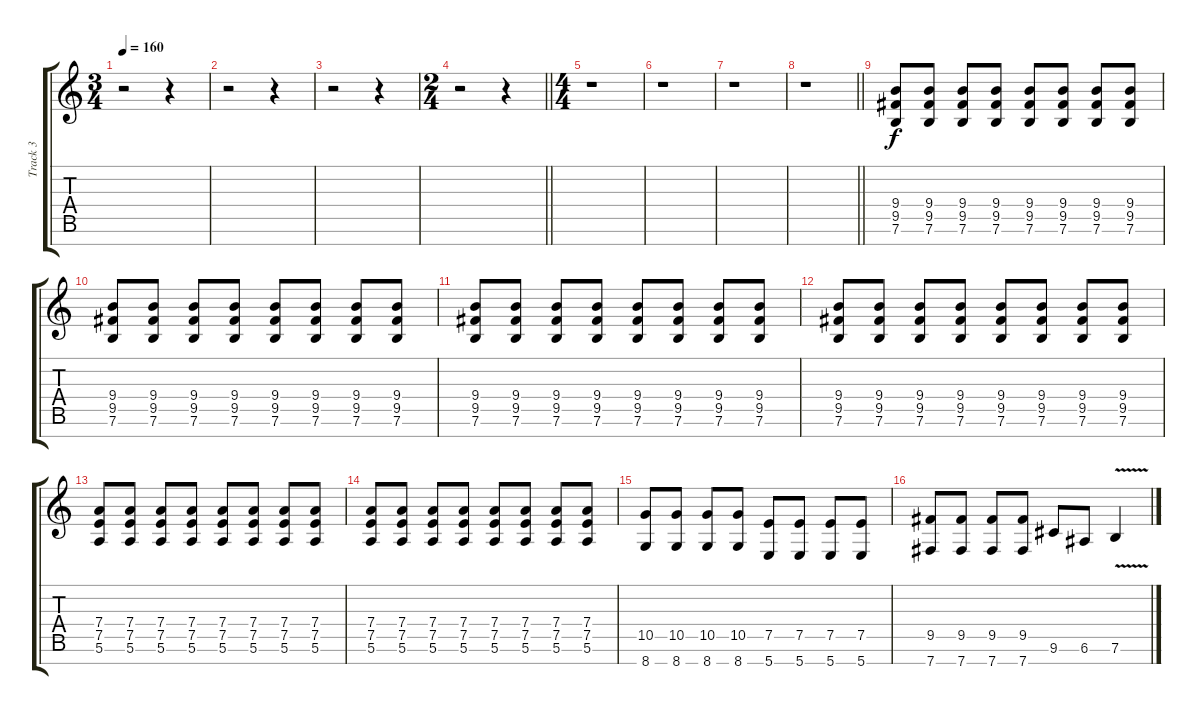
\track ("Track 3" "Track 3") {instrument distortionguitar}
\staff {score tabs}
\tuning (E4 B3 G3 D3 A2 E2 B1) {hide}
\ts (3 4)
\tempo 160
\clef g2
\ks c
r.2{dy f} r.4 |
r.2 r.4 |
r.2 r.4 |
\ts (2 4)
\barLineRight lightlight
r.2 r.4 |
\ts (4 4)
\section ("" "")
r.1 |
r.1 |
r.1 |
\barLineRight lightlight
r.1 |
\section ("" "")
(9.4 9.5 7.6).8 (9.4 9.5 7.6).8 (9.4 9.5 7.6).8 (9.4 9.5 7.6).8 (9.4 9.5 7.6).8 (9.4 9.5 7.6).8 (9.4 9.5 7.6).8 (9.4 9.5 7.6).8 |
(9.4 9.5 7.6).8 (9.4 9.5 7.6).8 (9.4 9.5 7.6).8 (9.4 9.5 7.6).8 (9.4 9.5 7.6).8 (9.4 9.5 7.6).8 (9.4 9.5 7.6).8 (9.4 9.5 7.6).8 |
(9.4 9.5 7.6).8 (9.4 9.5 7.6).8 (9.4 9.5 7.6).8 (9.4 9.5 7.6).8 (9.4 9.5 7.6).8 (9.4 9.5 7.6).8 (9.4 9.5 7.6).8 (9.4 9.5 7.6).8 |
(9.4 9.5 7.6).8 (9.4 9.5 7.6).8 (9.4 9.5 7.6).8 (9.4 9.5 7.6).8 (9.4 9.5 7.6).8 (9.4 9.5 7.6).8 (9.4 9.5 7.6).8 (9.4 9.5 7.6).8 |
(7.4 7.5 5.6).8 (7.4 7.5 5.6).8 (7.4 7.5 5.6).8 (7.4 7.5 5.6).8 (7.4 7.5 5.6).8 (7.4 7.5 5.6).8 (7.4 7.5 5.6).8 (7.4 7.5 5.6).8 |
(7.4 7.5 5.6).8 (7.4 7.5 5.6).8 (7.4 7.5 5.6).8 (7.4 7.5 5.6).8 (7.4 7.5 5.6).8 (7.4 7.5 5.6).8 (7.4 7.5 5.6).8 (7.4 7.5 5.6).8 |
(10.5 8.7).8 (10.5 8.7).8 (10.5 8.7).8 (10.5 8.7).8 (7.5 5.7).8 (7.5 5.7).8 (7.5 5.7).8 (7.5 5.7).8 |
(9.5 7.7).8 (9.5 7.7).8 (9.5 7.7).8 (9.5 7.7).8 9.6.8 6.6.8 7.6{v}.4
